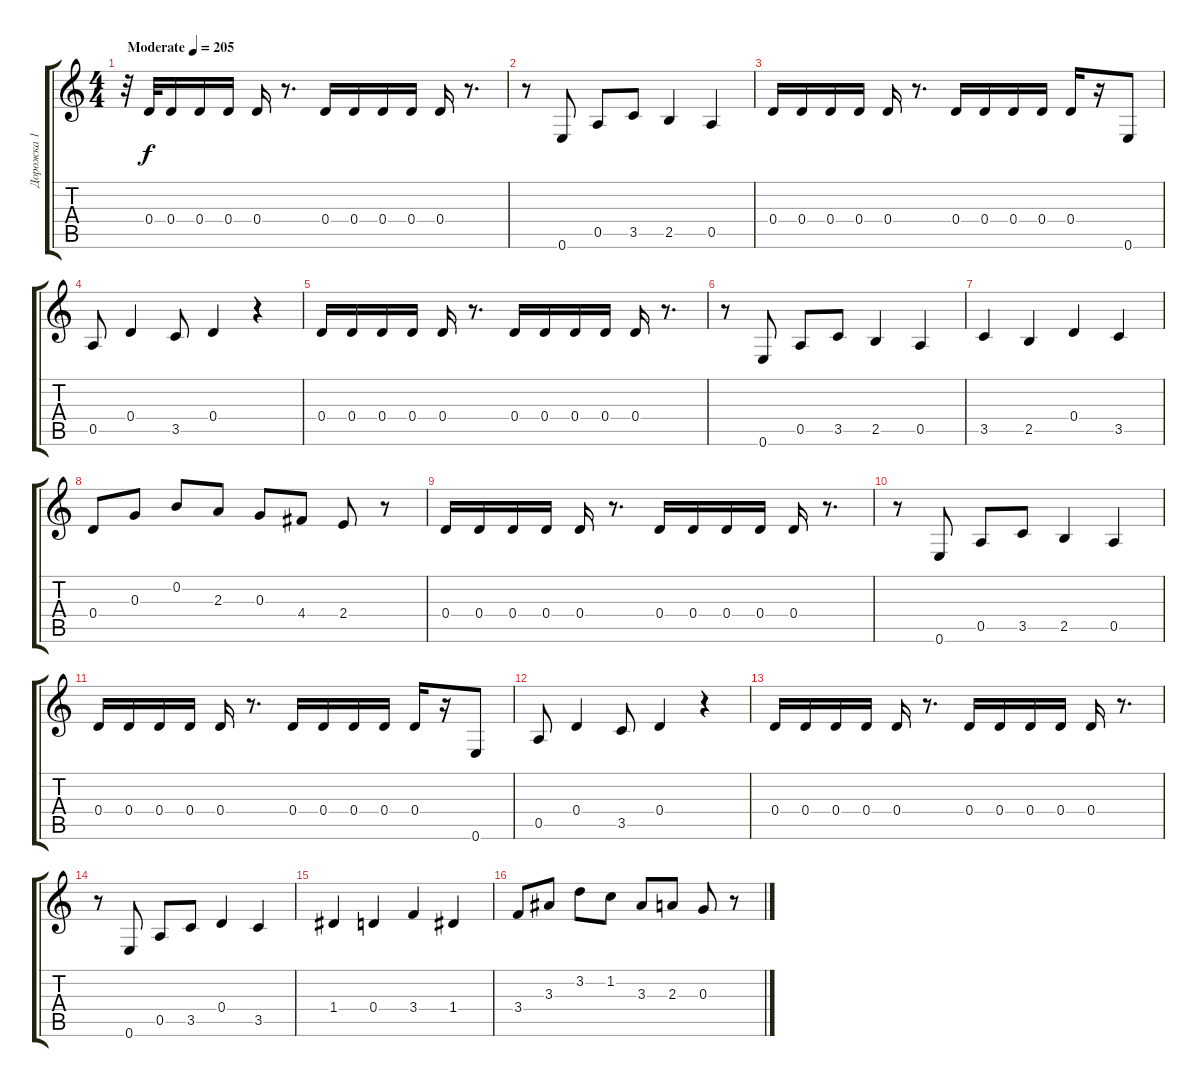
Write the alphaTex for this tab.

\track ("Дорожка 1" "Дорожка 1") {instrument distortionguitar}
\staff {score tabs}
\tuning (E4 B3 G3 D3 A2 E2) {hide}
\ts (4 4)
\tempo (205 "Moderate")
\clef g2
\ks c
r.32{dy f instrument distortionguitar} 0.4.32 0.4.16 0.4.16 0.4.16 0.4.16 r.8{d} 0.4.16 0.4.16 0.4.16 0.4.16 0.4.16 r.8{d} |
r.8 0.6.8 0.5.8 3.5.8 2.5.4 0.5.4 |
0.4.16 0.4.16 0.4.16 0.4.16 0.4.16 r.8{d} 0.4.16 0.4.16 0.4.16 0.4.16 0.4.16 r.16 0.6.8 |
0.5.8 0.4.4 3.5.8 0.4.4 r.4 |
0.4.16 0.4.16 0.4.16 0.4.16 0.4.16 r.8{d} 0.4.16 0.4.16 0.4.16 0.4.16 0.4.16 r.8{d} |
r.8 0.6.8 0.5.8 3.5.8 2.5.4 0.5.4 |
3.5.4 2.5.4 0.4.4 3.5.4 |
0.4.8 0.3.8 0.2.8 2.3.8 0.3.8 4.4.8 2.4.8 r.8 |
0.4.16 0.4.16 0.4.16 0.4.16 0.4.16 r.8{d} 0.4.16 0.4.16 0.4.16 0.4.16 0.4.16 r.8{d} |
r.8 0.6.8 0.5.8 3.5.8 2.5.4 0.5.4 |
0.4.16 0.4.16 0.4.16 0.4.16 0.4.16 r.8{d} 0.4.16 0.4.16 0.4.16 0.4.16 0.4.16 r.16 0.6.8 |
0.5.8 0.4.4 3.5.8 0.4.4 r.4 |
0.4.16 0.4.16 0.4.16 0.4.16 0.4.16 r.8{d} 0.4.16 0.4.16 0.4.16 0.4.16 0.4.16 r.8{d} |
r.8 0.6.8 0.5.8 3.5.8 0.4.4 3.5.4 |
1.4.4 0.4.4 3.4.4 1.4.4 |
3.4.8 3.3.8 3.2.8 1.2.8 3.3.8 2.3.8 0.3.8 r.8
